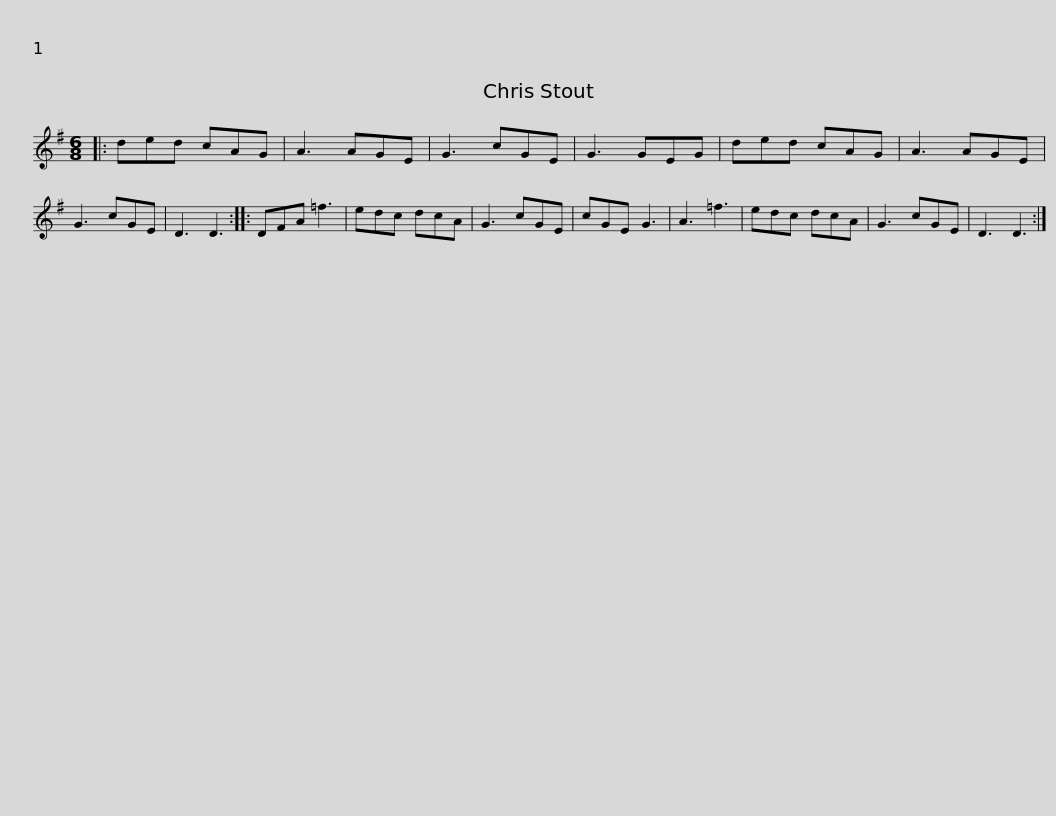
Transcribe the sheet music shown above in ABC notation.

X:1
L:1/8
M:6/8
I:linebreak $
K:G
V:1 treble
V:1
|: ded cAG | A3 AGE | G3 cGE | G3 GEG | ded cAG | %5
 A3 AGE | G3 cGE | D3 D3 ::$ DFA =f3 | edc dcA | %10
 G3 cGE | cGE G3 | A3 =f3 | edc dcA | G3 cGE | %15
 D3 D3 :| %16
